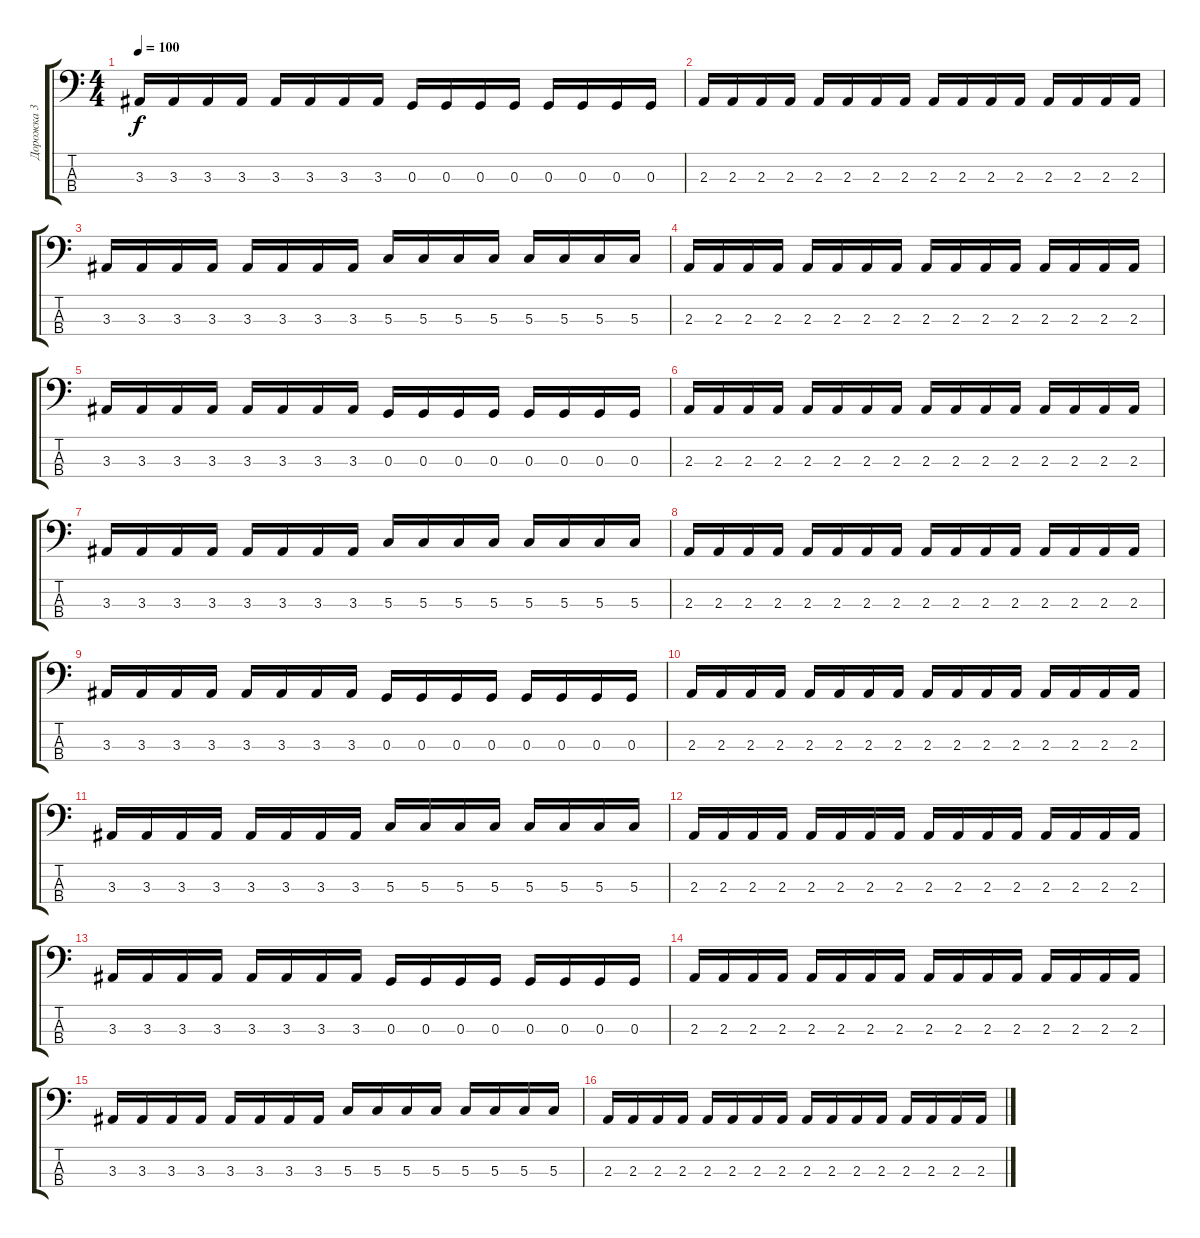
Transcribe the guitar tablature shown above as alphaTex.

\track ("Дорожка 3" "Дорожка 3") {instrument electricbassfinger}
\staff {score tabs}
\tuning (F2 C2 G1 C1) {hide}
\ts (4 4)
\tempo 100
\clef f4
\ks c
3.3.16{dy f} 3.3.16 3.3.16 3.3.16 3.3.16 3.3.16 3.3.16 3.3.16 0.3.16 0.3.16 0.3.16 0.3.16 0.3.16 0.3.16 0.3.16 0.3.16 |
2.3.16 2.3.16 2.3.16 2.3.16 2.3.16 2.3.16 2.3.16 2.3.16 2.3.16 2.3.16 2.3.16 2.3.16 2.3.16 2.3.16 2.3.16 2.3.16 |
3.3.16 3.3.16 3.3.16 3.3.16 3.3.16 3.3.16 3.3.16 3.3.16 5.3.16 5.3.16 5.3.16 5.3.16 5.3.16 5.3.16 5.3.16 5.3.16 |
2.3.16 2.3.16 2.3.16 2.3.16 2.3.16 2.3.16 2.3.16 2.3.16 2.3.16 2.3.16 2.3.16 2.3.16 2.3.16 2.3.16 2.3.16 2.3.16 |
3.3.16 3.3.16 3.3.16 3.3.16 3.3.16 3.3.16 3.3.16 3.3.16 0.3.16 0.3.16 0.3.16 0.3.16 0.3.16 0.3.16 0.3.16 0.3.16 |
2.3.16 2.3.16 2.3.16 2.3.16 2.3.16 2.3.16 2.3.16 2.3.16 2.3.16 2.3.16 2.3.16 2.3.16 2.3.16 2.3.16 2.3.16 2.3.16 |
3.3.16 3.3.16 3.3.16 3.3.16 3.3.16 3.3.16 3.3.16 3.3.16 5.3.16 5.3.16 5.3.16 5.3.16 5.3.16 5.3.16 5.3.16 5.3.16 |
2.3.16 2.3.16 2.3.16 2.3.16 2.3.16 2.3.16 2.3.16 2.3.16 2.3.16 2.3.16 2.3.16 2.3.16 2.3.16 2.3.16 2.3.16 2.3.16 |
3.3.16 3.3.16 3.3.16 3.3.16 3.3.16 3.3.16 3.3.16 3.3.16 0.3.16 0.3.16 0.3.16 0.3.16 0.3.16 0.3.16 0.3.16 0.3.16 |
2.3.16 2.3.16 2.3.16 2.3.16 2.3.16 2.3.16 2.3.16 2.3.16 2.3.16 2.3.16 2.3.16 2.3.16 2.3.16 2.3.16 2.3.16 2.3.16 |
3.3.16 3.3.16 3.3.16 3.3.16 3.3.16 3.3.16 3.3.16 3.3.16 5.3.16 5.3.16 5.3.16 5.3.16 5.3.16 5.3.16 5.3.16 5.3.16 |
2.3.16 2.3.16 2.3.16 2.3.16 2.3.16 2.3.16 2.3.16 2.3.16 2.3.16 2.3.16 2.3.16 2.3.16 2.3.16 2.3.16 2.3.16 2.3.16 |
3.3.16 3.3.16 3.3.16 3.3.16 3.3.16 3.3.16 3.3.16 3.3.16 0.3.16 0.3.16 0.3.16 0.3.16 0.3.16 0.3.16 0.3.16 0.3.16 |
2.3.16 2.3.16 2.3.16 2.3.16 2.3.16 2.3.16 2.3.16 2.3.16 2.3.16 2.3.16 2.3.16 2.3.16 2.3.16 2.3.16 2.3.16 2.3.16 |
3.3.16 3.3.16 3.3.16 3.3.16 3.3.16 3.3.16 3.3.16 3.3.16 5.3.16 5.3.16 5.3.16 5.3.16 5.3.16 5.3.16 5.3.16 5.3.16 |
2.3.16 2.3.16 2.3.16 2.3.16 2.3.16 2.3.16 2.3.16 2.3.16 2.3.16 2.3.16 2.3.16 2.3.16 2.3.16 2.3.16 2.3.16 2.3.16
